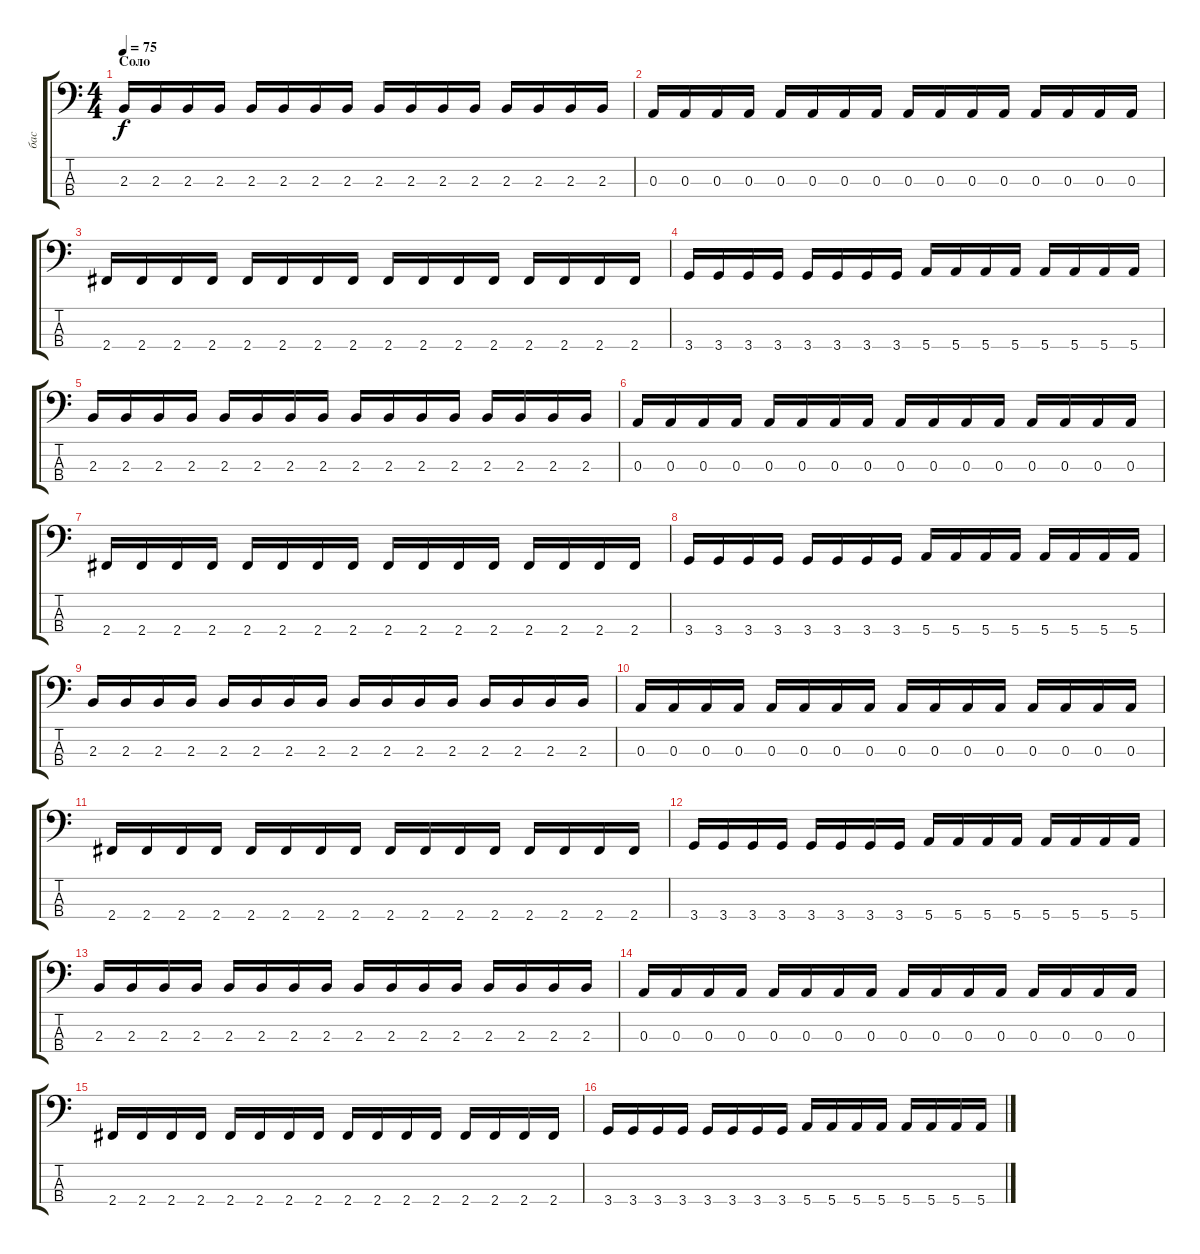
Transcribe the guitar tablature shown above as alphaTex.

\track ("бас" "бас") {instrument electricbassfinger}
\staff {score tabs}
\tuning (G2 D2 A1 E1) {hide}
\ts (4 4)
\section ("" "Соло")
\tempo 75
\clef f4
\ks c
2.3.16{dy f} 2.3.16 2.3.16 2.3.16 2.3.16 2.3.16 2.3.16 2.3.16 2.3.16 2.3.16 2.3.16 2.3.16 2.3.16 2.3.16 2.3.16 2.3.16 |
0.3.16 0.3.16 0.3.16 0.3.16 0.3.16 0.3.16 0.3.16 0.3.16 0.3.16 0.3.16 0.3.16 0.3.16 0.3.16 0.3.16 0.3.16 0.3.16 |
2.4.16 2.4.16 2.4.16 2.4.16 2.4.16 2.4.16 2.4.16 2.4.16 2.4.16 2.4.16 2.4.16 2.4.16 2.4.16 2.4.16 2.4.16 2.4.16 |
3.4.16 3.4.16 3.4.16 3.4.16 3.4.16 3.4.16 3.4.16 3.4.16 5.4.16 5.4.16 5.4.16 5.4.16 5.4.16 5.4.16 5.4.16 5.4.16 |
2.3.16 2.3.16 2.3.16 2.3.16 2.3.16 2.3.16 2.3.16 2.3.16 2.3.16 2.3.16 2.3.16 2.3.16 2.3.16 2.3.16 2.3.16 2.3.16 |
0.3.16 0.3.16 0.3.16 0.3.16 0.3.16 0.3.16 0.3.16 0.3.16 0.3.16 0.3.16 0.3.16 0.3.16 0.3.16 0.3.16 0.3.16 0.3.16 |
2.4.16 2.4.16 2.4.16 2.4.16 2.4.16 2.4.16 2.4.16 2.4.16 2.4.16 2.4.16 2.4.16 2.4.16 2.4.16 2.4.16 2.4.16 2.4.16 |
3.4.16 3.4.16 3.4.16 3.4.16 3.4.16 3.4.16 3.4.16 3.4.16 5.4.16 5.4.16 5.4.16 5.4.16 5.4.16 5.4.16 5.4.16 5.4.16 |
2.3.16 2.3.16 2.3.16 2.3.16 2.3.16 2.3.16 2.3.16 2.3.16 2.3.16 2.3.16 2.3.16 2.3.16 2.3.16 2.3.16 2.3.16 2.3.16 |
0.3.16 0.3.16 0.3.16 0.3.16 0.3.16 0.3.16 0.3.16 0.3.16 0.3.16 0.3.16 0.3.16 0.3.16 0.3.16 0.3.16 0.3.16 0.3.16 |
2.4.16 2.4.16 2.4.16 2.4.16 2.4.16 2.4.16 2.4.16 2.4.16 2.4.16 2.4.16 2.4.16 2.4.16 2.4.16 2.4.16 2.4.16 2.4.16 |
3.4.16 3.4.16 3.4.16 3.4.16 3.4.16 3.4.16 3.4.16 3.4.16 5.4.16 5.4.16 5.4.16 5.4.16 5.4.16 5.4.16 5.4.16 5.4.16 |
2.3.16 2.3.16 2.3.16 2.3.16 2.3.16 2.3.16 2.3.16 2.3.16 2.3.16 2.3.16 2.3.16 2.3.16 2.3.16 2.3.16 2.3.16 2.3.16 |
0.3.16 0.3.16 0.3.16 0.3.16 0.3.16 0.3.16 0.3.16 0.3.16 0.3.16 0.3.16 0.3.16 0.3.16 0.3.16 0.3.16 0.3.16 0.3.16 |
2.4.16 2.4.16 2.4.16 2.4.16 2.4.16 2.4.16 2.4.16 2.4.16 2.4.16 2.4.16 2.4.16 2.4.16 2.4.16 2.4.16 2.4.16 2.4.16 |
3.4.16 3.4.16 3.4.16 3.4.16 3.4.16 3.4.16 3.4.16 3.4.16 5.4.16 5.4.16 5.4.16 5.4.16 5.4.16 5.4.16 5.4.16 5.4.16
